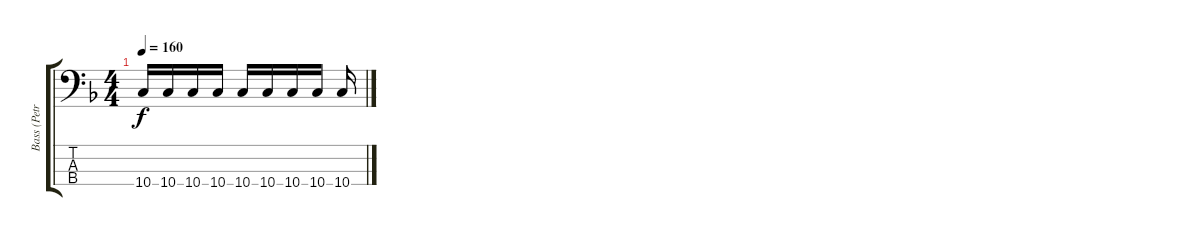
\track ("Bass (Petros)" "Bass (Petr") {instrument electricbassfinger}
\staff {score tabs}
\tuning (G2 D2 A1 D1) {hide}
\ts (4 4)
\tempo 160
\clef f4
\ks dminor
10.4.16{dy f} 10.4.16 10.4.16 10.4.16 10.4.16 10.4.16 10.4.16 10.4.16 10.4.16
